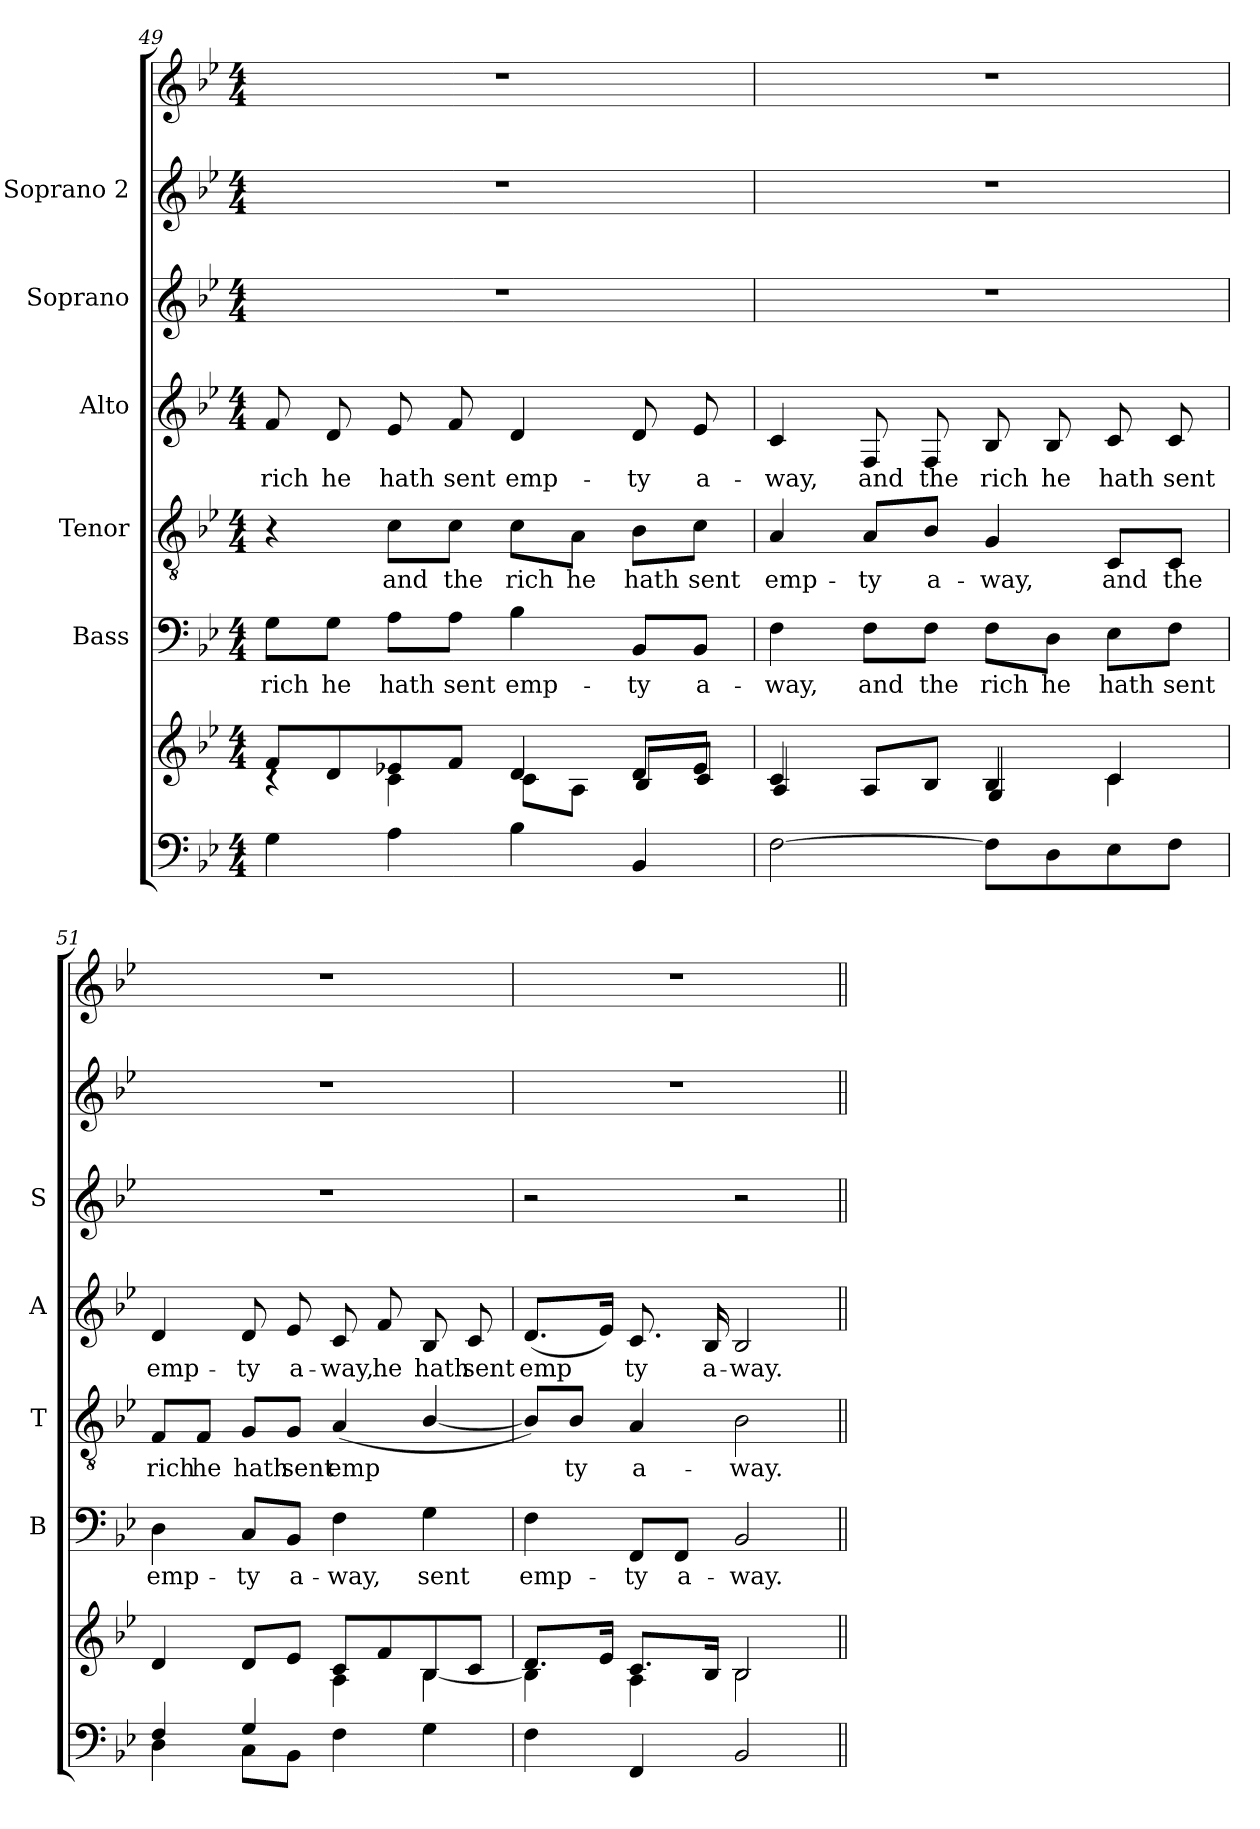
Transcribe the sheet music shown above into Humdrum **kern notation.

**kern	**kern	**kern	**text	**kern	**text	**kern	**text	**kern	**kern	**kern
*part7	*part6	*part5	*part5	*part4	*part4	*part3	*part3	*part2	*part1	*part1
*staff8	*staff7	*staff6	*staff6	*staff5	*staff5	*staff4	*staff4	*staff3	*staff2	*staff1
*	*	*I"Bass	*	*I"Tenor	*	*I"Alto	*	*I"Soprano	*I"Soprano 2	*
*	*	*I'B	*	*I'T	*	*I'A	*	*I'S	*	*
*clefF4	*clefG2	*clefF4	*	*clefGv2	*	*clefG2	*	*clefG2	*clefG2	*clefG2
*k[b-e-]	*k[b-e-]	*k[b-e-]	*	*k[b-e-]	*	*k[b-e-]	*	*k[b-e-]	*k[b-e-]	*k[b-e-]
*B-:	*B-:	*B-:	*	*B-:	*	*B-:	*	*B-:	*B-:	*B-:
*M4/4	*M4/4	*M4/4	*	*M4/4	*	*M4/4	*	*M4/4	*M4/4	*M4/4
=49	=49	=49	=49	=49	=49	=49	=49	=49	=49	=49
*	*^	*	*	*	*	*	*	*	*	*
!	!	!	!	!LO:LY:b	!	!	!	!LO:LY:b	!	!	!
4G\	8f/L	4rc	8G\L	rich	4r	.	8f/	rich	1r	1r	1r
!	!	!	!	!LO:LY:b	!	!	!	!LO:LY:b	!	!	!
.	8d/	.	8G\J	he	.	.	8d/	he	.	.	.
!	!	!	!	!LO:LY:b	!	!LO:LY:b	!	!LO:LY:b	!	!	!
4A\	8e-X/	4c\	8A\L	hath	8c\L	and	8e-i/	hath	.	.	.
!	!	!	!	!LO:LY:b	!	!LO:LY:b	!	!LO:LY:b	!	!	!
.	8f/J	.	8A\J	sent	8c\J	the	8f/	sent	.	.	.
!	!	!	!	!LO:LY:b	!	!LO:LY:b	!	!LO:LY:b	!	!	!
4B-\	4d/	8c\L	4B-\	emp-	8c\L	rich	4d/	emp-	.	.	.
!	!	!	!	!	!	!LO:LY:b	!	!	!	!	!
.	.	8A\J	.	.	8A\J	he	.	.	.	.	.
!	!	!	!	!LO:LY:b	!	!LO:LY:b	!	!LO:LY:b	!	!	!
4BB-/	8d/L	8B-/L	8BB-/L	-ty	8B-\L	hath	8d/	-ty	.	.	.
!	!	!	!	!LO:LY:b	!	!LO:LY:b	!	!LO:LY:b	!	!	!
.	8e-/J	8c/J	8BB-/J	a-	8c\J	sent	8e-/	a-	.	.	.
=50	=50	=50	=50	=50	=50	=50	=50	=50	=50	=50	=50
!	!	!	!	!LO:LY:b	!	!LO:LY:b	!	!LO:LY:b	!	!	!
[2F\	4c/	4A/	4F\	-way,	4A/	emp-	4c/	-way,	1r	1r	1r
!	!	!	!	!LO:LY:b	!	!LO:LY:b	!	!LO:LY:b	!	!	!
.	4F/yy	8A/L	8F\L	and	8A/L	-ty	8F/	and	.	.	.
!	!	!	!	!LO:LY:b	!	!LO:LY:b	!	!LO:LY:b	!	!	!
.	.	8B-/J	8F\J	the	8B-/J	a-	8F/	the	.	.	.
!	!	!	!	!LO:LY:b	!	!LO:LY:b	!	!LO:LY:b	!	!	!
8F\L]	4B-/	4G/	8F\L	rich	4G/	-way,	8B-/	rich	.	.	.
!	!	!	!	!LO:LY:b	!	!	!	!LO:LY:b	!	!	!
8D\	.	.	8D\J	he	.	.	8B-/	he	.	.	.
!	!	!	!	!LO:LY:b	!	!LO:LY:b	!	!LO:LY:b	!	!	!
8E-\	4c/	4c\	8E-\L	hath	8C/L	and	8c/	hath	.	.	.
!	!	!	!	!LO:LY:b	!	!LO:LY:b	!	!LO:LY:b	!	!	!
8F\J	.	.	8F\J	sent	8C/J	the	8c/	sent	.	.	.
!!LO:LB:g=z
=51	=51	=51	=51	=51	=51	=51	=51	=51	=51	=51	=51
*^	*	*	*	*	*	*	*	*	*	*	*
!	!	!	!	!	!LO:LY:b	!	!LO:LY:b	!	!LO:LY:b	!	!	!
4F/	4D\	4d/	2ryy	4D\	emp-	8F/L	rich	4d/	emp-	1r	1r	1r
!	!	!	!	!	!	!	!LO:LY:b	!	!	!	!	!
.	.	.	.	.	.	8F/J	he	.	.	.	.	.
!	!	!	!	!	!LO:LY:b	!	!LO:LY:b	!	!LO:LY:b	!	!	!
4G/	8C\L	8d/L	.	8C/L	-ty	8G/L	hath	8d/	-ty	.	.	.
!	!	!	!	!	!LO:LY:b	!	!LO:LY:b	!	!LO:LY:b	!	!	!
.	8BB-\J	8e-/J	.	8BB-/J	a-	8G/J	sent	8e-/	a-	.	.	.
!	!	!	!	!	!LO:LY:b	!	!LO:LY:b	!	!LO:LY:b	!	!	!
4F\	2ryy	8c/L	4A\	4F\	-way,	(<4A/	emp­	8c/	-way,	.	.	.
!	!	!	!	!	!	!	!	!	!LO:LY:b	!	!	!
.	.	8f/	.	.	.	.	.	8f/	he	.	.	.
!	!	!	!	!	!LO:LY:b	!	!	!	!LO:LY:b	!	!	!
4G\	.	8B-/	[<4B-\	4G\	sent	[4B-/	.	8B-/	hath	.	.	.
!	!	!	!	!	!	!	!	!	!LO:LY:b	!	!	!
.	.	8c/J	.	.	.	.	.	8c/	sent	.	.	.
=52	=52	=52	=52	=52	=52	=52	=52	=52	=52	=52	=52	=52
!	!	!	!	!	!LO:LY:b	!	!	!	!LO:LY:b	!	!	!
4F\	2ryy	8.d/L	4B-\]	4F\	emp-	8B-/L])	.	(<8.d/L	emp­	2r	1r	1r
!	!	!	!	!	!	!	!LO:LY:b	!	!	!	!	!
.	.	.	.	.	.	8B-/J	ty	.	.	.	.	.
.	.	16e-/Jk	.	.	.	.	.	16e-/Jk)	.	.	.	.
!	!	!	!	!	!LO:LY:b	!	!LO:LY:b	!	!LO:LY:b	!	!	!
4FF/	.	8.c/L	4A\	8FF/L	-ty	4A/	a-	8.c/	ty	.	.	.
!	!	!	!	!	!LO:LY:b	!	!	!	!	!	!	!
.	.	.	.	8FF/J	a-	.	.	.	.	.	.	.
!	!	!	!	!	!	!	!	!	!LO:LY:b	!	!	!
.	.	16B-/Jk	.	.	.	.	.	16B-/	a-	.	.	.
!	!	!	!	!	!LO:LY:b	!	!LO:LY:b	!	!LO:LY:b	!	!	!
2BB-/	2ryy	2B-/	2B-\	2BB-/	-way.	2B-\	-way.	2B-/	-way.	2r	.	.
*v	*v	*	*	*	*	*	*	*	*	*	*	*
*	*v	*v	*	*	*	*	*	*	*	*	*
=||	=||	=||	=||	=||	=||	=||	=||	=||	=||	=||
*-	*-	*-	*-	*-	*-	*-	*-	*-	*-	*-
